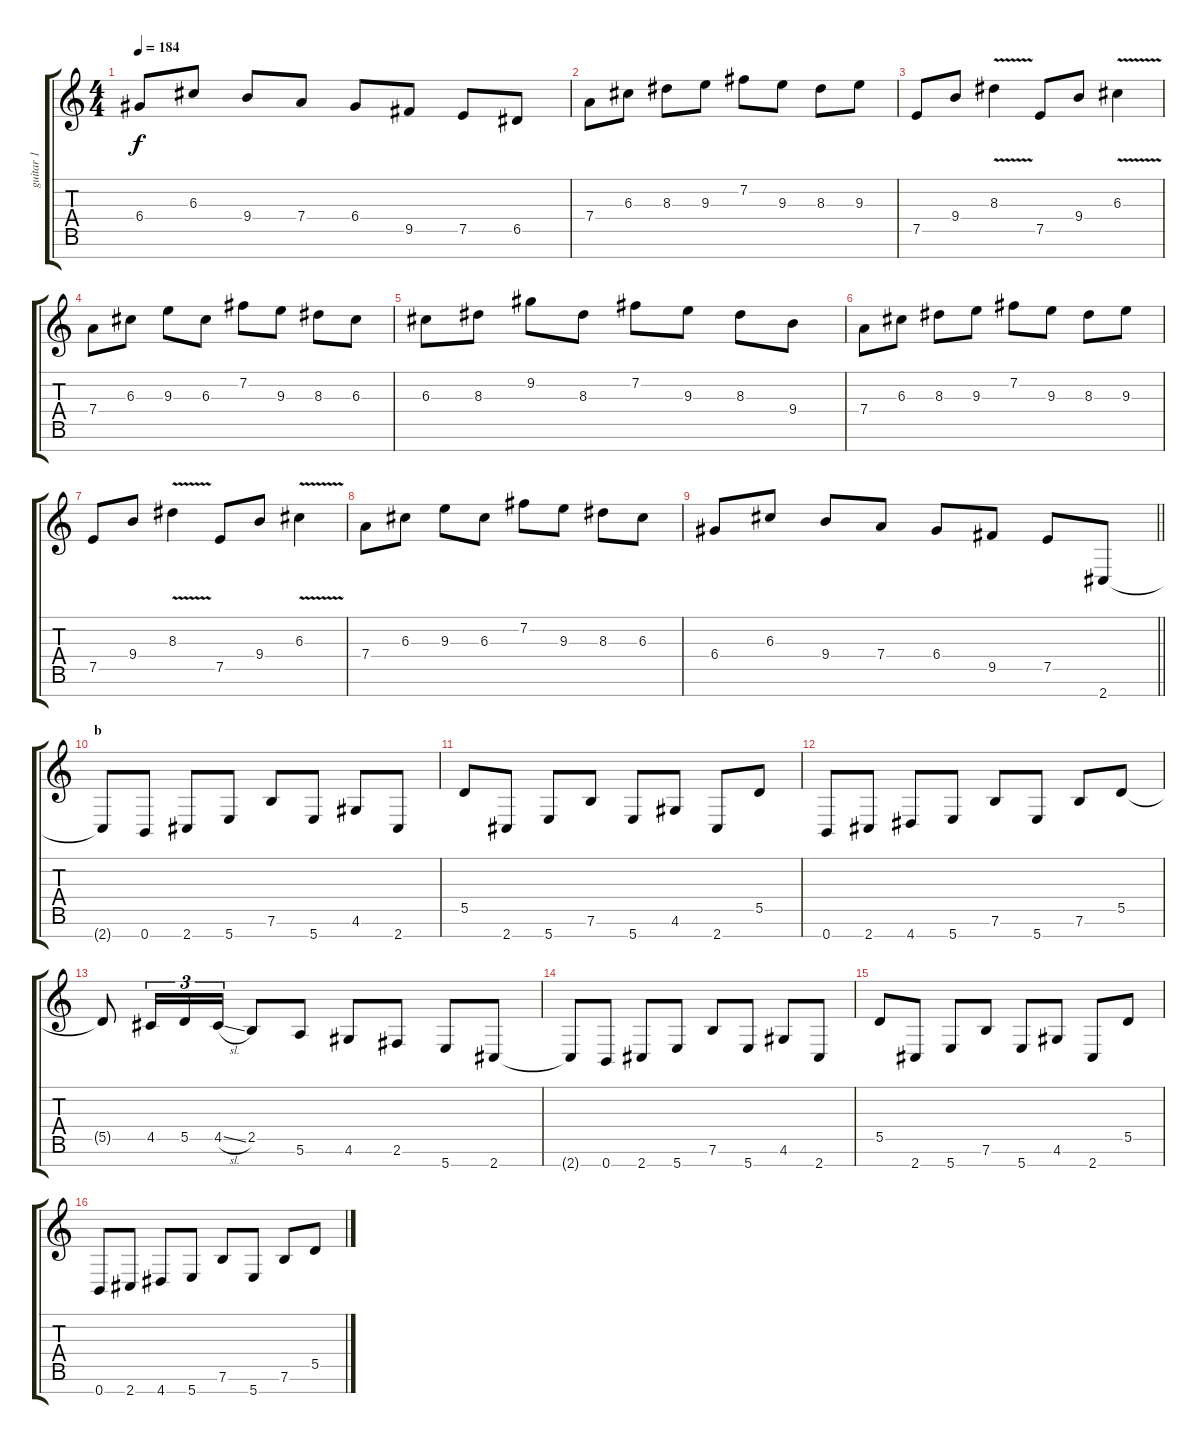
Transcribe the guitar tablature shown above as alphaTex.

\track ("guitar 1" "guitar 1") {instrument distortionguitar}
\staff {score tabs}
\tuning (E4 B3 G3 D3 A2 E2 B1) {hide}
\ts (4 4)
\tempo 184
\clef g2
\ks c
6.4.8{dy f} 6.3.8 9.4.8 7.4.8 6.4.8 9.5.8 7.5.8 6.5.8 |
7.4.8 6.3.8 8.3.8 9.3.8 7.2.8 9.3.8 8.3.8 9.3.8 |
7.5.8 9.4.8 8.3{v}.4 7.5.8 9.4.8 6.3{v}.4 |
7.4.8 6.3.8 9.3.8 6.3.8 7.2.8 9.3.8 8.3.8 6.3.8 |
6.3.8 8.3.8 9.2.8 8.3.8 7.2.8 9.3.8 8.3.8 9.4.8 |
7.4.8 6.3.8 8.3.8 9.3.8 7.2.8 9.3.8 8.3.8 9.3.8 |
7.5.8 9.4.8 8.3{v}.4 7.5.8 9.4.8 6.3{v}.4 |
7.4.8 6.3.8 9.3.8 6.3.8 7.2.8 9.3.8 8.3.8 6.3.8 |
\barLineRight lightlight
6.4.8 6.3.8 9.4.8 7.4.8 6.4.8 9.5.8 7.5.8 2.7.8 |
\section ("" "b")
2.7{t}.8 0.7.8 2.7.8 5.7.8 7.6.8 5.7.8 4.6.8 2.7.8 |
5.5.8 2.7.8 5.7.8 7.6.8 5.7.8 4.6.8 2.7.8 5.5.8 |
0.7.8 2.7.8 4.7.8 5.7.8 7.6.8 5.7.8 7.6.8 5.5.8 |
5.5{t}.8 4.5.16{tu (3 2)} 5.5.16{tu (3 2)} 4.5{sl}.16{tu (3 2)} 2.5.8 5.6.8 4.6.8 2.6.8 5.7.8 2.7.8 |
2.7{t}.8 0.7.8 2.7.8 5.7.8 7.6.8 5.7.8 4.6.8 2.7.8 |
5.5.8 2.7.8 5.7.8 7.6.8 5.7.8 4.6.8 2.7.8 5.5.8 |
0.7.8 2.7.8 4.7.8 5.7.8 7.6.8 5.7.8 7.6.8 5.5.8
